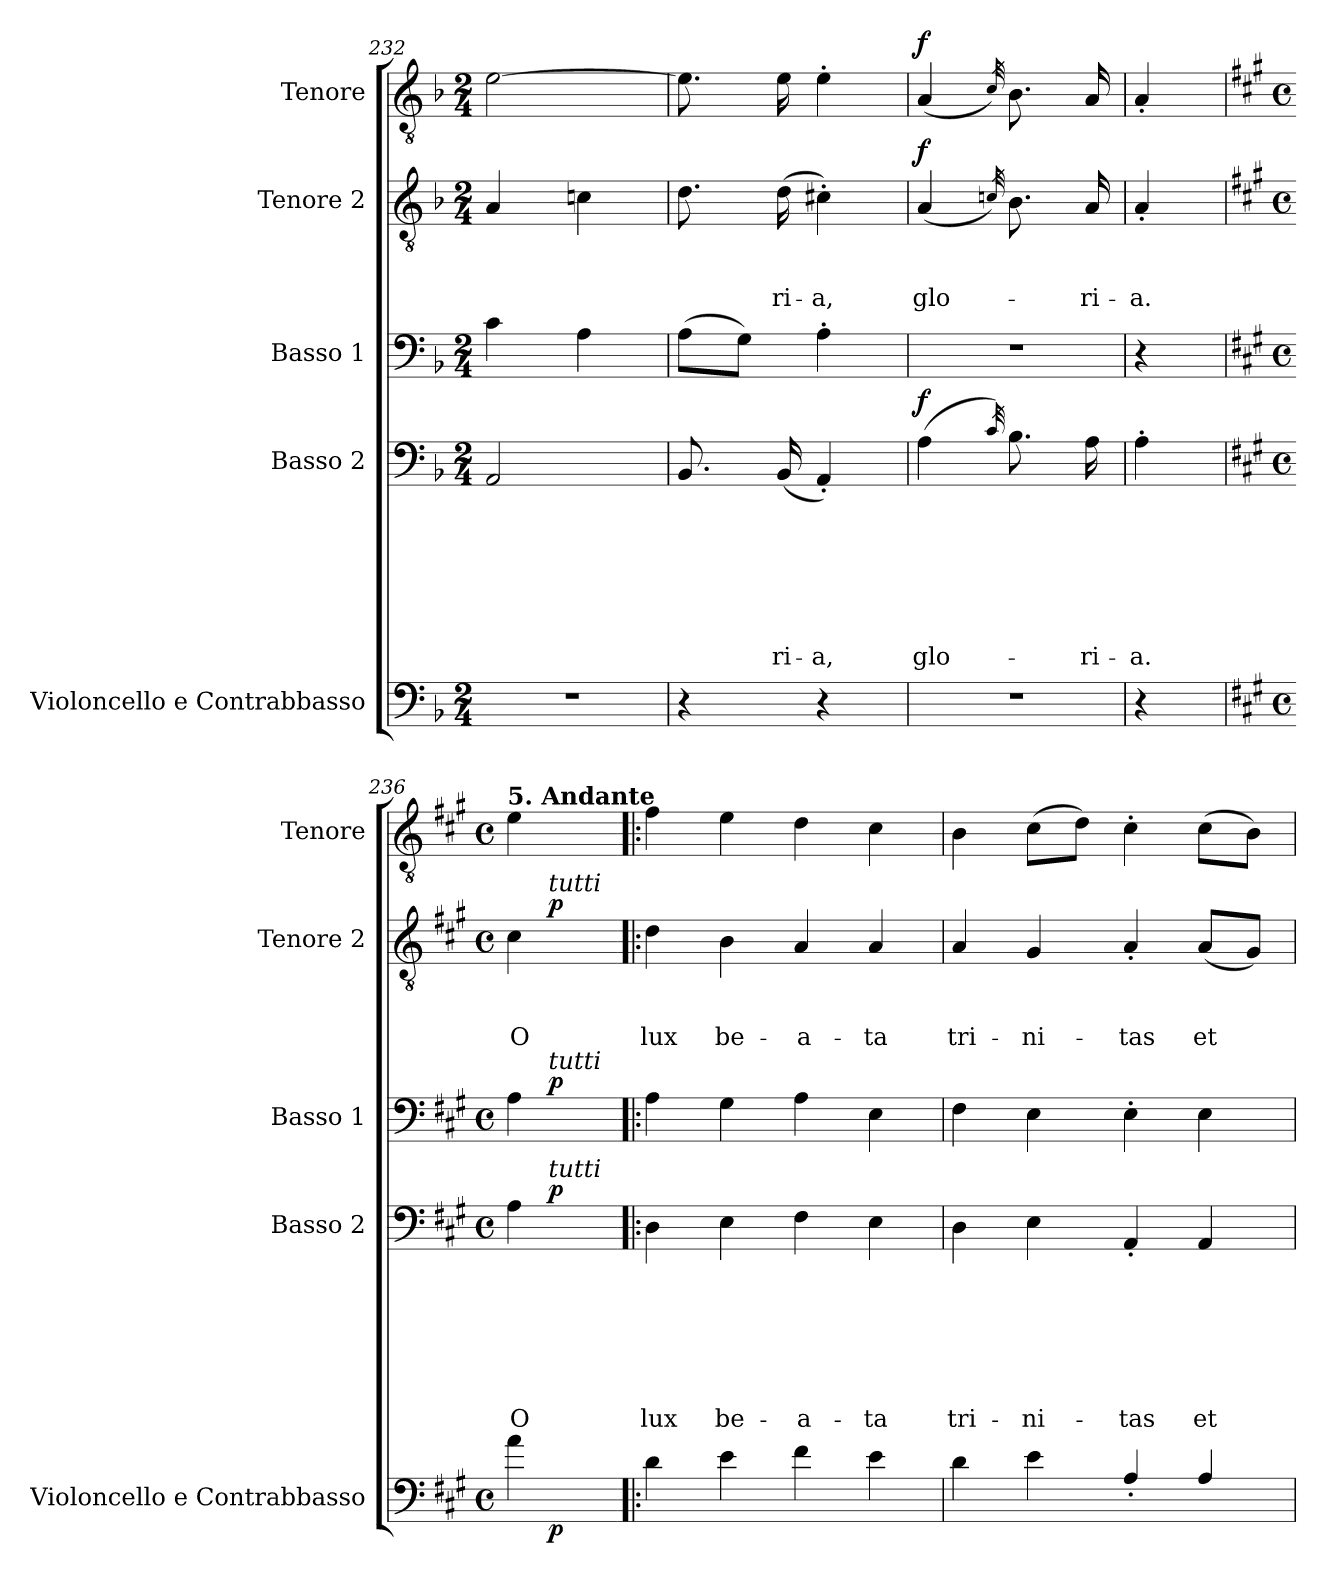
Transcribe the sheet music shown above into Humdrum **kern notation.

**kern	**dynam	**kern	**text	**text	**text	**text	**text	**text	**text	**dynam	**kern	**dynam	**kern	**text	**text	**text	**dynam	**kern	**dynam
*part5	*part5	*part4	*part4	*part4	*part4	*part4	*part4	*part4	*part4	*part4	*part3	*part3	*part2	*part2	*part2	*part2	*part2	*part1	*part1
*staff5	*staff5	*staff4	*staff4	*staff4	*staff4	*staff4	*staff4	*staff4	*staff4	*staff4	*staff3	*staff3	*staff2	*staff2	*staff2	*staff2	*staff2	*staff1	*staff1
*I"Violoncello e Contrabbasso	*	*I"Basso 2	*	*	*	*	*	*	*	*	*I"Basso 1	*	*I"Tenore 2	*	*	*	*	*I"Tenore	*
*I'Violoncello e Contrabbasso	*	*I'Basso 2	*	*	*	*	*	*	*	*	*I'Basso 1	*	*I'Tenore 2	*	*	*	*	*I'Tenore	*
*clefF4	*	*clefF4	*	*	*	*	*	*	*	*	*clefF4	*	*clefGv2	*	*	*	*	*clefGv2	*
*ITrd7c12	*	*	*	*	*	*	*	*	*	*	*	*	*	*	*	*	*	*	*
*k[b-]	*	*k[b-]	*	*	*	*	*	*	*	*	*k[b-]	*	*k[b-]	*	*	*	*	*k[b-]	*
*F:	*	*F:	*	*	*	*	*	*	*	*	*F:	*	*F:	*	*	*	*	*F:	*
*M2/4	*	*M2/4	*	*	*	*	*	*	*	*	*M2/4	*	*M2/4	*	*	*	*	*M2/4	*
=232	=232	=232	=232	=232	=232	=232	=232	=232	=232	=232	=232	=232	=232	=232	=232	=232	=232	=232	=232
!LO:N:vis=1	!	!	!	!	!	!	!	!	!	!	!	!	!	!	!	!	!	!	!
2r	.	2AA/	.	.	.	.	.	.	.	.	4c\	.	4A/	.	.	.	.	[>2e\	.
.	.	.	.	.	.	.	.	.	.	.	4A\	.	4cn\	.	.	.	.	.	.
=233	=233	=233	=233	=233	=233	=233	=233	=233	=233	=233	=233	=233	=233	=233	=233	=233	=233	=233	=233
4r	.	8.BB-/	.	.	.	.	.	.	.	.	(>8A\L	.	8.d\	.	.	.	.	8.e\]	.
.	.	.	.	.	.	.	.	.	.	.	8G\J)	.	.	.	.	.	.	.	.
!	!	!	!	!	!	!	!	!	!LO:LY:b	!	!	!	!	!	!	!LO:LY:b	!	!	!
.	.	(16BB-/	.	.	.	.	.	.	-ri-	.	.	.	(>16d\	.	.	-ri-	.	16e\	.
!	!	!	!	!	!	!	!	!	!LO:LY:b	!	!	!	!	!	!	!LO:LY:b	!	!	!
4r	.	4AA'</)	.	.	.	.	.	.	-a,	.	4A'>\	.	4c#X'>\)	.	.	-a,	.	4e'>\	.
=234	=234	=234	=234	=234	=234	=234	=234	=234	=234	=234	=234	=234	=234	=234	=234	=234	=234	=234	=234
!LO:N:vis=1	!	!	!	!	!	!	!	!	!LO:LY:b	!LO:DY:a	!LO:N:vis=1	!	!	!	!	!LO:LY:b	!LO:DY:a	!	!LO:DY:a
2r	.	(>4A\	.	.	.	.	.	.	glo-	f	2r	.	(4A/	.	.	glo-	f	(4A/	f
.	.	32qc/)	.	.	.	.	.	.	.	.	.	.	32qcn/)	.	.	.	.	32qc/)	.
.	.	8.B-\	.	.	.	.	.	.	.	.	.	.	8.B-\	.	.	.	.	8.B-\	.
!	!	!	!	!	!	!	!	!	!LO:LY:b	!	!	!	!	!	!	!LO:LY:b	!	!	!
.	.	16A\	.	.	.	.	.	.	-ri-	.	.	.	16A/	.	.	-ri-	.	16A/	.
=235	=235	=235	=235	=235	=235	=235	=235	=235	=235	=235	=235	=235	=235	=235	=235	=235	=235	=235	=235
!	!	!	!	!	!	!	!	!	!LO:LY:b	!	!	!	!	!	!	!LO:LY:b	!	!	!
4r	.	4A'>\	.	.	.	.	.	.	-a.	.	4r	.	4A'</	.	.	-a.	.	4A'</	.
!!LO:PB:g=z
=236!	=236!	=236!	=236!	=236!	=236!	=236!	=236!	=236!	=236!	=236!	=236!	=236!	=236!	=236!	=236!	=236!	=236!	=236!	=236!
*k[f#c#g#]	*	*k[f#c#g#]	*	*	*	*	*	*	*	*	*k[f#c#g#]	*	*k[f#c#g#]	*	*	*	*	*k[f#c#g#]	*
*A:	*	*A:	*	*	*	*	*	*	*	*	*A:	*	*A:	*	*	*	*	*A:	*
*M4/4	*	*M4/4	*	*	*	*	*	*	*	*	*M4/4	*	*M4/4	*	*	*	*	*M4/4	*
*met(c)	*	*met(c)	*	*	*	*	*	*	*	*	*met(c)	*	*met(c)	*	*	*	*	*met(c)	*
!	!	!	!	!	!	!	!	!	!	!	!	!	!	!	!	!	!	!LO:TX:a:B:t=5. Andante	!
!	!	!	!	!	!	!	!	!	!LO:LY:b	!	!	!	!	!	!	!LO:LY:b	!	!	!
*^	*	*^	*	*	*	*	*	*	*	*	*^	*	*^	*	*	*	*	*	*
4A\	16.ryy	.	4A\	16.ryy	.	.	.	.	.	.	O	.	4A\	16.ryy	.	4c#\	16.ryy	.	.	O	.	4e\	.
!	!	!	!	!	!	!	!	!	!	!	!	!	!	!	!	!	!LO:TX:a:i:t=tutti	!	!	!	!	!	!
!	!	!	!	!	!	!	!	!	!	!	!	!	!	!LO:TX:a:i:t=tutti	!	!	!	!	!	!	!	!	!
!	!	!	!	!LO:TX:a:i:t=tutti	!	!	!	!	!	!	!	!	!	!	!	!	!	!	!	!	!	!	!
!	!	!LO:DY:b	!	!	!	!	!	!	!	!	!	!LO:DY:a	!	!	!LO:DY:a	!	!	!	!	!	!LO:DY:a	!	!
.	8ryy	p	.	8ryy	.	.	.	.	.	.	.	p	.	8ryy	p	.	8ryy	.	.	.	p	.	.
.	32ryy	.	.	32ryy	.	.	.	.	.	.	.	.	.	32ryy	.	.	32ryy	.	.	.	.	.	.
=237!|:	=237!|:	=237!|:	=237!|:	=237!|:	=237!|:	=237!|:	=237!|:	=237!|:	=237!|:	=237!|:	=237!|:	=237!|:	=237!|:	=237!|:	=237!|:	=237!|:	=237!|:	=237!|:	=237!|:	=237!|:	=237!|:	=237!|:	=237!|:
!	!	!	!	!	!	!	!	!	!	!	!LO:LY:b	!	!	!	!	!	!	!	!	!LO:LY:b	!	!	!
*v	*v	*	*	*	*	*	*	*	*	*	*	*	*v	*v	*	*v	*v	*	*	*	*	*	*
*	*	*v	*v	*	*	*	*	*	*	*	*	*	*	*	*	*	*	*	*	*
4D\	.	4D\	.	.	.	.	.	.	lux	.	4A\	.	4d\	.	.	lux	.	4f#\	.
!	!	!	!	!	!	!	!	!	!LO:LY:b	!	!	!	!	!	!	!LO:LY:b	!	!	!
4E\	.	4E\	.	.	.	.	.	.	be-	.	4G#\	.	4B\	.	.	be-	.	4e\	.
!	!	!	!	!	!	!	!	!	!LO:LY:b	!	!	!	!	!	!	!LO:LY:b	!	!	!
4F#\	.	4F#\	.	.	.	.	.	.	-a-	.	4A\	.	4A/	.	.	-a-	.	4d\	.
!	!	!	!	!	!	!	!	!	!LO:LY:b	!	!	!	!	!	!	!LO:LY:b	!	!	!
4E\	.	4E\	.	.	.	.	.	.	-ta	.	4E\	.	4A/	.	.	-ta	.	4c#\	.
=238	=238	=238	=238	=238	=238	=238	=238	=238	=238	=238	=238	=238	=238	=238	=238	=238	=238	=238	=238
!	!	!	!	!	!	!	!	!	!LO:LY:b	!	!	!	!	!	!	!LO:LY:b	!	!	!
4D\	.	4D\	.	.	.	.	.	.	tri-	.	4F#\	.	4A/	.	.	tri-	.	4B\	.
!	!	!	!	!	!	!	!	!	!LO:LY:b	!	!	!	!	!	!	!LO:LY:b	!	!	!
4E\	.	4E\	.	.	.	.	.	.	-ni-	.	4E\	.	4G#/	.	.	-ni-	.	(>8c#\L	.
.	.	.	.	.	.	.	.	.	.	.	.	.	.	.	.	.	.	8d\J)	.
!	!	!	!	!	!	!	!	!	!LO:LY:b	!	!	!	!	!	!	!LO:LY:b	!	!	!
4AA'</	.	4AA'</	.	.	.	.	.	.	-tas	.	4E'>\	.	4A'</	.	.	-tas	.	4c#'>\	.
!	!	!	!	!	!	!	!	!	!LO:LY:b	!	!	!	!	!	!	!LO:LY:b	!	!	!
4AA/	.	4AA/	.	.	.	.	.	.	et	.	4E\	.	(<8A/L	.	.	et	.	(>8c#\L	.
.	.	.	.	.	.	.	.	.	.	.	.	.	8G#/J)	.	.	.	.	8B\J)	.
=	=	=	=	=	=	=	=	=	=	=	=	=	=	=	=	=	=	=	=
*-	*-	*-	*-	*-	*-	*-	*-	*-	*-	*-	*-	*-	*-	*-	*-	*-	*-	*-	*-
